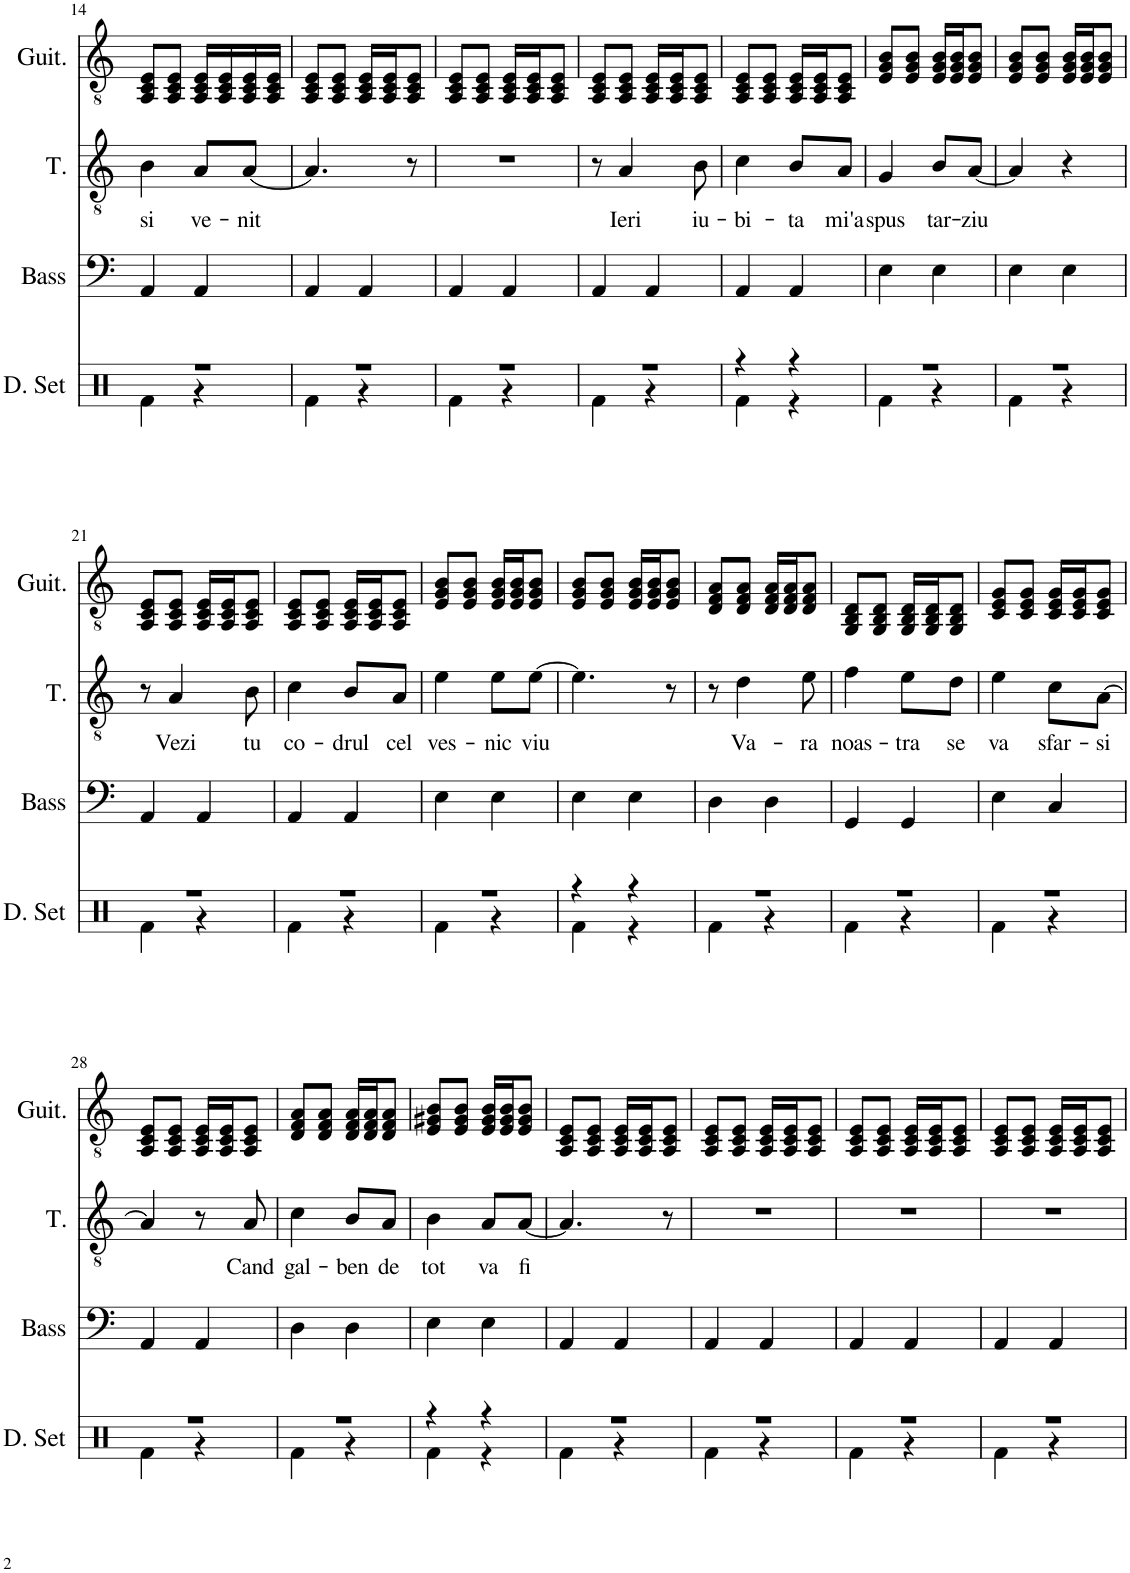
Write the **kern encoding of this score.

**kern	**kern	**kern	**text	**kern
*part4	*part3	*part2	*part2	*part1
*staff4	*staff3	*staff2	*staff2	*staff1
*I"Drumset	*I"Acoustic Bass	*I"Tenor	*	*I"Acoustic Guitar
*I'D. Set	*I'Bass	*I'T.	*	*I'Guit.
!!LO:PB:g=z
*clefX	*clefF4	*clefGv2	*	*clefGv2
*	*Trd7c12	*	*	*
*k[]	*k[]	*k[]	*	*k[]
*M2/4	*M2/4	*M2/4	*	*M2/4
=14	=14	=14	=14	=14
*^	*	*	*	*
!	!	!	!	!LO:LY:b	!
2r	4Rf\	4AA/	4B\	si	8AA/ 8C/ 8E/L
.	.	.	.	.	8AA/ 8C/ 8E/J
!	!	!	!	!LO:LY:b	!
.	4r	4AA/	8A/L	ve-	16AA/ 16C/ 16E/LL
.	.	.	.	.	16AA/ 16C/ 16E/
!	!	!	!	!LO:LY:b	!
.	.	.	[8A/J	-nit	16AA/ 16C/ 16E/
.	.	.	.	.	16AA/ 16C/ 16E/JJ
=15	=15	=15	=15	=15	=15
2r	4Rf\	4AA/	4.A/]	.	8AA/ 8C/ 8E/L
.	.	.	.	.	8AA/ 8C/ 8E/J
.	4r	4AA/	.	.	16AA/ 16C/ 16E/LL
.	.	.	.	.	16AA/ 16C/ 16E/J
.	.	.	8r	.	8AA/ 8C/ 8E/J
=16	=16	=16	=16	=16	=16
2r	4Rf\	4AA/	2r	.	8AA/ 8C/ 8E/L
.	.	.	.	.	8AA/ 8C/ 8E/J
.	4r	4AA/	.	.	16AA/ 16C/ 16E/LL
.	.	.	.	.	16AA/ 16C/ 16E/J
.	.	.	.	.	8AA/ 8C/ 8E/J
=17	=17	=17	=17	=17	=17
2r	4Rf\	4AA/	8r	.	8AA/ 8C/ 8E/L
!	!	!	!	!LO:LY:b	!
.	.	.	4A/	Ieri	8AA/ 8C/ 8E/J
.	4r	4AA/	.	.	16AA/ 16C/ 16E/LL
.	.	.	.	.	16AA/ 16C/ 16E/J
!	!	!	!	!LO:LY:b	!
.	.	.	8B\	iu-	8AA/ 8C/ 8E/J
=18	=18	=18	=18	=18	=18
!	!	!	!	!LO:LY:b	!
4r	4Rf\	4AA/	4c\	-bi-	8AA/ 8C/ 8E/L
.	.	.	.	.	8AA/ 8C/ 8E/J
!	!	!	!	!LO:LY:b	!
4r	4r	4AA/	8B/L	-ta	16AA/ 16C/ 16E/LL
.	.	.	.	.	16AA/ 16C/ 16E/J
!	!	!	!	!LO:LY:b	!
.	.	.	8A/J	mi'a	8AA/ 8C/ 8E/J
=19	=19	=19	=19	=19	=19
!	!	!	!	!LO:LY:b	!
2r	4Rf\	4E\	4G/	spus	8E/ 8G/ 8B/L
.	.	.	.	.	8E/ 8G/ 8B/J
!	!	!	!	!LO:LY:b	!
.	4r	4E\	8B/L	tar-	16E/ 16G/ 16B/LL
.	.	.	.	.	16E/ 16G/ 16B/J
!	!	!	!	!LO:LY:b	!
.	.	.	[8A/J	-ziu	8E/ 8G/ 8B/J
=20	=20	=20	=20	=20	=20
2r	4Rf\	4E\	4A/]	.	8E/ 8G/ 8B/L
.	.	.	.	.	8E/ 8G/ 8B/J
.	4r	4E\	4r	.	16E/ 16G/ 16B/LL
.	.	.	.	.	16E/ 16G/ 16B/J
.	.	.	.	.	8E/ 8G/ 8B/J
!!LO:LB:g=z
=21	=21	=21	=21	=21	=21
2r	4Rf\	4AA/	8r	.	8AA/ 8C/ 8E/L
!	!	!	!	!LO:LY:b	!
.	.	.	4A/	Vezi	8AA/ 8C/ 8E/J
.	4r	4AA/	.	.	16AA/ 16C/ 16E/LL
.	.	.	.	.	16AA/ 16C/ 16E/J
!	!	!	!	!LO:LY:b	!
.	.	.	8B\	tu	8AA/ 8C/ 8E/J
=22	=22	=22	=22	=22	=22
!	!	!	!	!LO:LY:b	!
2r	4Rf\	4AA/	4c\	co-	8AA/ 8C/ 8E/L
.	.	.	.	.	8AA/ 8C/ 8E/J
!	!	!	!	!LO:LY:b	!
.	4r	4AA/	8B/L	-drul	16AA/ 16C/ 16E/LL
.	.	.	.	.	16AA/ 16C/ 16E/J
!	!	!	!	!LO:LY:b	!
.	.	.	8A/J	cel	8AA/ 8C/ 8E/J
=23	=23	=23	=23	=23	=23
!	!	!	!	!LO:LY:b	!
2r	4Rf\	4E\	4e\	ves-	8E/ 8G/ 8B/L
.	.	.	.	.	8E/ 8G/ 8B/J
!	!	!	!	!LO:LY:b	!
.	4r	4E\	8e\L	-nic	16E/ 16G/ 16B/LL
.	.	.	.	.	16E/ 16G/ 16B/J
!	!	!	!	!LO:LY:b	!
.	.	.	[8e\J	viu	8E/ 8G/ 8B/J
=24	=24	=24	=24	=24	=24
4r	4Rf\	4E\	4.e\]	.	8E/ 8G/ 8B/L
.	.	.	.	.	8E/ 8G/ 8B/J
4r	4r	4E\	.	.	16E/ 16G/ 16B/LL
.	.	.	.	.	16E/ 16G/ 16B/J
.	.	.	8r	.	8E/ 8G/ 8B/J
=25	=25	=25	=25	=25	=25
2r	4Rf\	4D\	8r	.	8D/ 8F/ 8A/L
!	!	!	!	!LO:LY:b	!
.	.	.	4d\	Va-	8D/ 8F/ 8A/J
.	4r	4D\	.	.	16D/ 16F/ 16A/LL
.	.	.	.	.	16D/ 16F/ 16A/J
!	!	!	!	!LO:LY:b	!
.	.	.	8e\	-ra	8D/ 8F/ 8A/J
=26	=26	=26	=26	=26	=26
!	!	!	!	!LO:LY:b	!
2r	4Rf\	4GG/	4f\	noas-	8GG/ 8BB/ 8D/L
.	.	.	.	.	8GG/ 8BB/ 8D/J
!	!	!	!	!LO:LY:b	!
.	4r	4GG/	8e\L	-tra	16GG/ 16BB/ 16D/LL
.	.	.	.	.	16GG/ 16BB/ 16D/J
!	!	!	!	!LO:LY:b	!
.	.	.	8d\J	se	8GG/ 8BB/ 8D/J
=27	=27	=27	=27	=27	=27
!	!	!	!	!LO:LY:b	!
2r	4Rf\	4E\	4e\	va	8C/ 8E/ 8G/L
.	.	.	.	.	8C/ 8E/ 8G/J
!	!	!	!	!LO:LY:b	!
.	4r	4C/	8c\L	sfar-	16C/ 16E/ 16G/LL
.	.	.	.	.	16C/ 16E/ 16G/J
!	!	!	!	!LO:LY:b	!
.	.	.	[8A\J	-si	8C/ 8E/ 8G/J
!!LO:LB:g=z
=28	=28	=28	=28	=28	=28
2r	4Rf\	4AA/	4A/]	.	8AA/ 8C/ 8E/L
.	.	.	.	.	8AA/ 8C/ 8E/J
.	4r	4AA/	8r	.	16AA/ 16C/ 16E/LL
.	.	.	.	.	16AA/ 16C/ 16E/J
!	!	!	!	!LO:LY:b	!
.	.	.	8A/	Cand	8AA/ 8C/ 8E/J
=29	=29	=29	=29	=29	=29
!	!	!	!	!LO:LY:b	!
2r	4Rf\	4D\	4c\	gal-	8D/ 8F/ 8A/L
.	.	.	.	.	8D/ 8F/ 8A/J
!	!	!	!	!LO:LY:b	!
.	4r	4D\	8B/L	-ben	16D/ 16F/ 16A/LL
.	.	.	.	.	16D/ 16F/ 16A/J
!	!	!	!	!LO:LY:b	!
.	.	.	8A/J	de	8D/ 8F/ 8A/J
=30	=30	=30	=30	=30	=30
!	!	!	!	!LO:LY:b	!
4r	4Rf\	4E\	4B\	tot	8E/ 8G#X/ 8B/L
.	.	.	.	.	8E/ 8G#/ 8B/J
!	!	!	!	!LO:LY:b	!
4r	4r	4E\	8A/L	va	16E/ 16G#/ 16B/LL
.	.	.	.	.	16E/ 16G#/ 16B/J
!	!	!	!	!LO:LY:b	!
.	.	.	[8A/J	fi	8E/ 8G#/ 8B/J
=31	=31	=31	=31	=31	=31
2r	4Rf\	4AA/	4.A/]	.	8AA/ 8C/ 8E/L
.	.	.	.	.	8AA/ 8C/ 8E/J
.	4r	4AA/	.	.	16AA/ 16C/ 16E/LL
.	.	.	.	.	16AA/ 16C/ 16E/J
.	.	.	8r	.	8AA/ 8C/ 8E/J
=32	=32	=32	=32	=32	=32
2r	4Rf\	4AA/	2r	.	8AA/ 8C/ 8E/L
.	.	.	.	.	8AA/ 8C/ 8E/J
.	4r	4AA/	.	.	16AA/ 16C/ 16E/LL
.	.	.	.	.	16AA/ 16C/ 16E/J
.	.	.	.	.	8AA/ 8C/ 8E/J
=33	=33	=33	=33	=33	=33
2r	4Rf\	4AA/	2r	.	8AA/ 8C/ 8E/L
.	.	.	.	.	8AA/ 8C/ 8E/J
.	4r	4AA/	.	.	16AA/ 16C/ 16E/LL
.	.	.	.	.	16AA/ 16C/ 16E/J
.	.	.	.	.	8AA/ 8C/ 8E/J
=34	=34	=34	=34	=34	=34
2r	4Rf\	4AA/	2r	.	8AA/ 8C/ 8E/L
.	.	.	.	.	8AA/ 8C/ 8E/J
.	4r	4AA/	.	.	16AA/ 16C/ 16E/LL
.	.	.	.	.	16AA/ 16C/ 16E/J
.	.	.	.	.	8AA/ 8C/ 8E/J
*v	*v	*	*	*	*
=	=	=	=	=
*-	*-	*-	*-	*-
